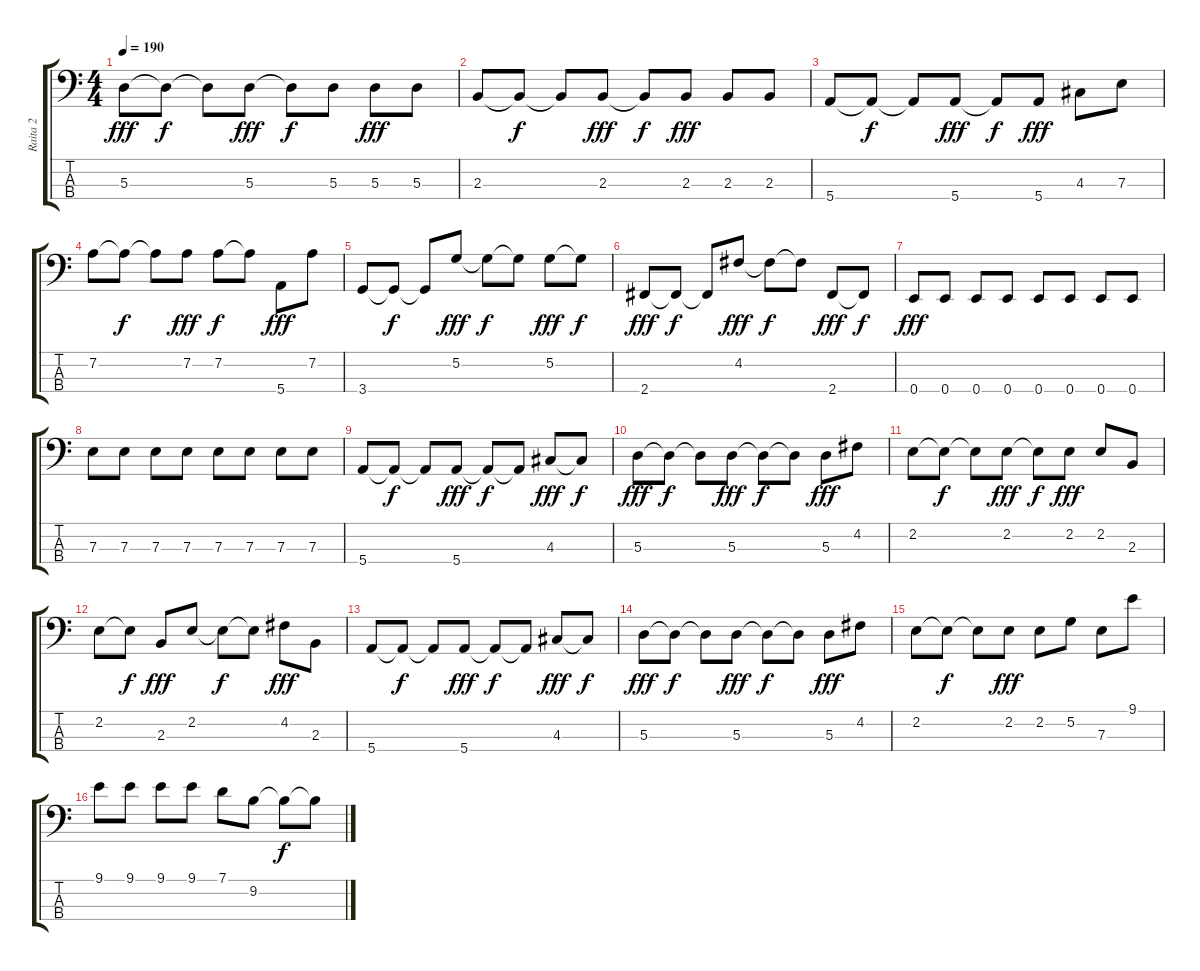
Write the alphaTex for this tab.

\track ("Raita 2" "Raita 2") {instrument electricbassfinger}
\staff {score tabs}
\tuning (G2 D2 A1 E1) {hide}
\ts (4 4)
\tempo 190
\clef f4
\ks c
5.3.8{dy fff} 5.3{t}.8{dy f} 5.3{t}.8 5.3.8{dy fff} 5.3{t}.8{dy f} 5.3.8 5.3.8{dy fff} 5.3.8 |
2.3.8 2.3{t}.8{dy f} 2.3{t}.8 2.3.8{dy fff} 2.3{t}.8{dy f} 2.3.8{dy fff} 2.3.8 2.3.8 |
5.4.8 5.4{t}.8{dy f} 5.4{t}.8 5.4.8{dy fff} 5.4{t}.8{dy f} 5.4.8{dy fff} 4.3.8 7.3.8 |
7.2.8 7.2{t}.8{dy f} 7.2{t}.8 7.2.8{dy fff} 7.2.8{dy f} 7.2{t}.8 5.4.8{dy fff} 7.2.8 |
3.4.8 3.4{t}.8{dy f} 3.4{t}.8 5.2.8{dy fff} 5.2{t}.8{dy f} 5.2{t}.8 5.2.8{dy fff} 5.2{t}.8{dy f} |
2.4.8{dy fff} 2.4{t}.8{dy f} 2.4{t}.8 4.2.8{dy fff} 4.2{t}.8{dy f} 4.2{t}.8 2.4.8{dy fff} 2.4{t}.8{dy f} |
0.4.8{dy fff} 0.4.8 0.4.8 0.4.8 0.4.8 0.4.8 0.4.8 0.4.8 |
7.3.8 7.3.8 7.3.8 7.3.8 7.3.8 7.3.8 7.3.8 7.3.8 |
5.4.8 5.4{t}.8{dy f} 5.4{t}.8 5.4.8{dy fff} 5.4{t}.8{dy f} 5.4{t}.8 4.3.8{dy fff} 4.3{t}.8{dy f} |
5.3.8{dy fff} 5.3{t}.8{dy f} 5.3{t}.8 5.3.8{dy fff} 5.3{t}.8{dy f} 5.3{t}.8 5.3.8{dy fff} 4.2.8 |
2.2.8 2.2{t}.8{dy f} 2.2{t}.8 2.2.8{dy fff} 2.2{t}.8{dy f} 2.2.8{dy fff} 2.2.8 2.3.8 |
2.2.8 2.2{t}.8{dy f} 2.3.8{dy fff} 2.2.8 2.2{t}.8{dy f} 2.2{t}.8 4.2.8{dy fff} 2.3.8 |
5.4.8 5.4{t}.8{dy f} 5.4{t}.8 5.4.8{dy fff} 5.4{t}.8{dy f} 5.4{t}.8 4.3.8{dy fff} 4.3{t}.8{dy f} |
5.3.8{dy fff} 5.3{t}.8{dy f} 5.3{t}.8 5.3.8{dy fff} 5.3{t}.8{dy f} 5.3{t}.8 5.3.8{dy fff} 4.2.8 |
2.2.8 2.2{t}.8{dy f} 2.2{t}.8 2.2.8{dy fff} 2.2.8 5.2.8 7.3.8 9.1.8 |
9.1.8 9.1.8 9.1.8 9.1.8 7.1.8 9.2.8 9.2{t}.8{dy f} 9.2{t}.8
